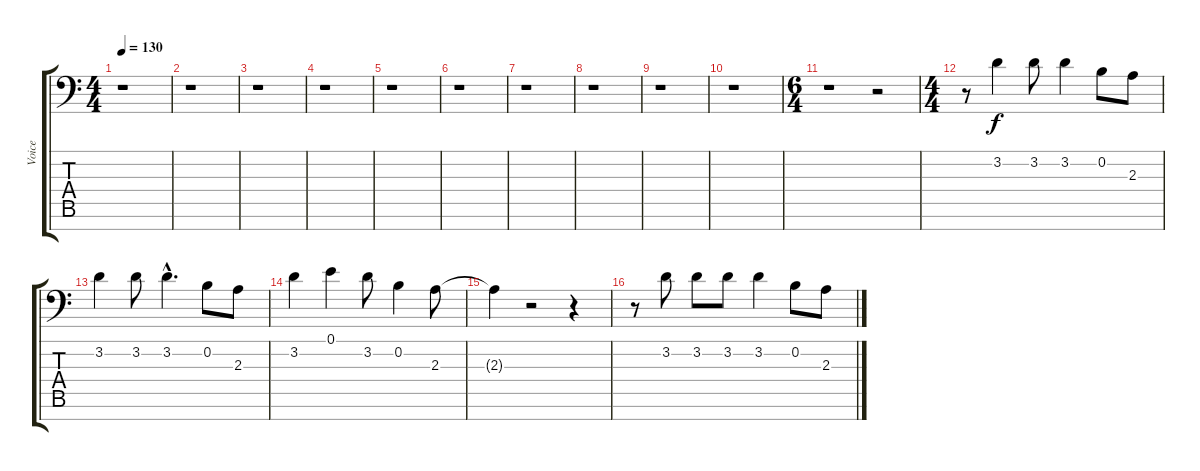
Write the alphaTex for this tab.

\track ("Voice" "Voice") {instrument lead6voice}
\staff {score tabs}
\tuning (E4 B3 G3 D3 A2 E2 C-1) {hide}
\ts (4 4)
\tempo 130
\clef f4
\ks c
r.1{dy f} |
r.1 |
r.1 |
r.1 |
r.1 |
r.1 |
r.1 |
r.1 |
r.1 |
r.1 |
\ts (6 4)
r.1 r.2 |
\ts (4 4)
r.8 3.2.4 3.2.8 3.2.4 0.2.8 2.3.8 |
3.2.4 3.2.8 3.2{hac}.4{d} 0.2.8 2.3.8 |
3.2.4 0.1.4 3.2.8 0.2.4 2.3.8 |
2.3{t}.4 r.2 r.4 |
r.8 3.2.8 3.2.8 3.2.8 3.2.4 0.2.8 2.3.8
